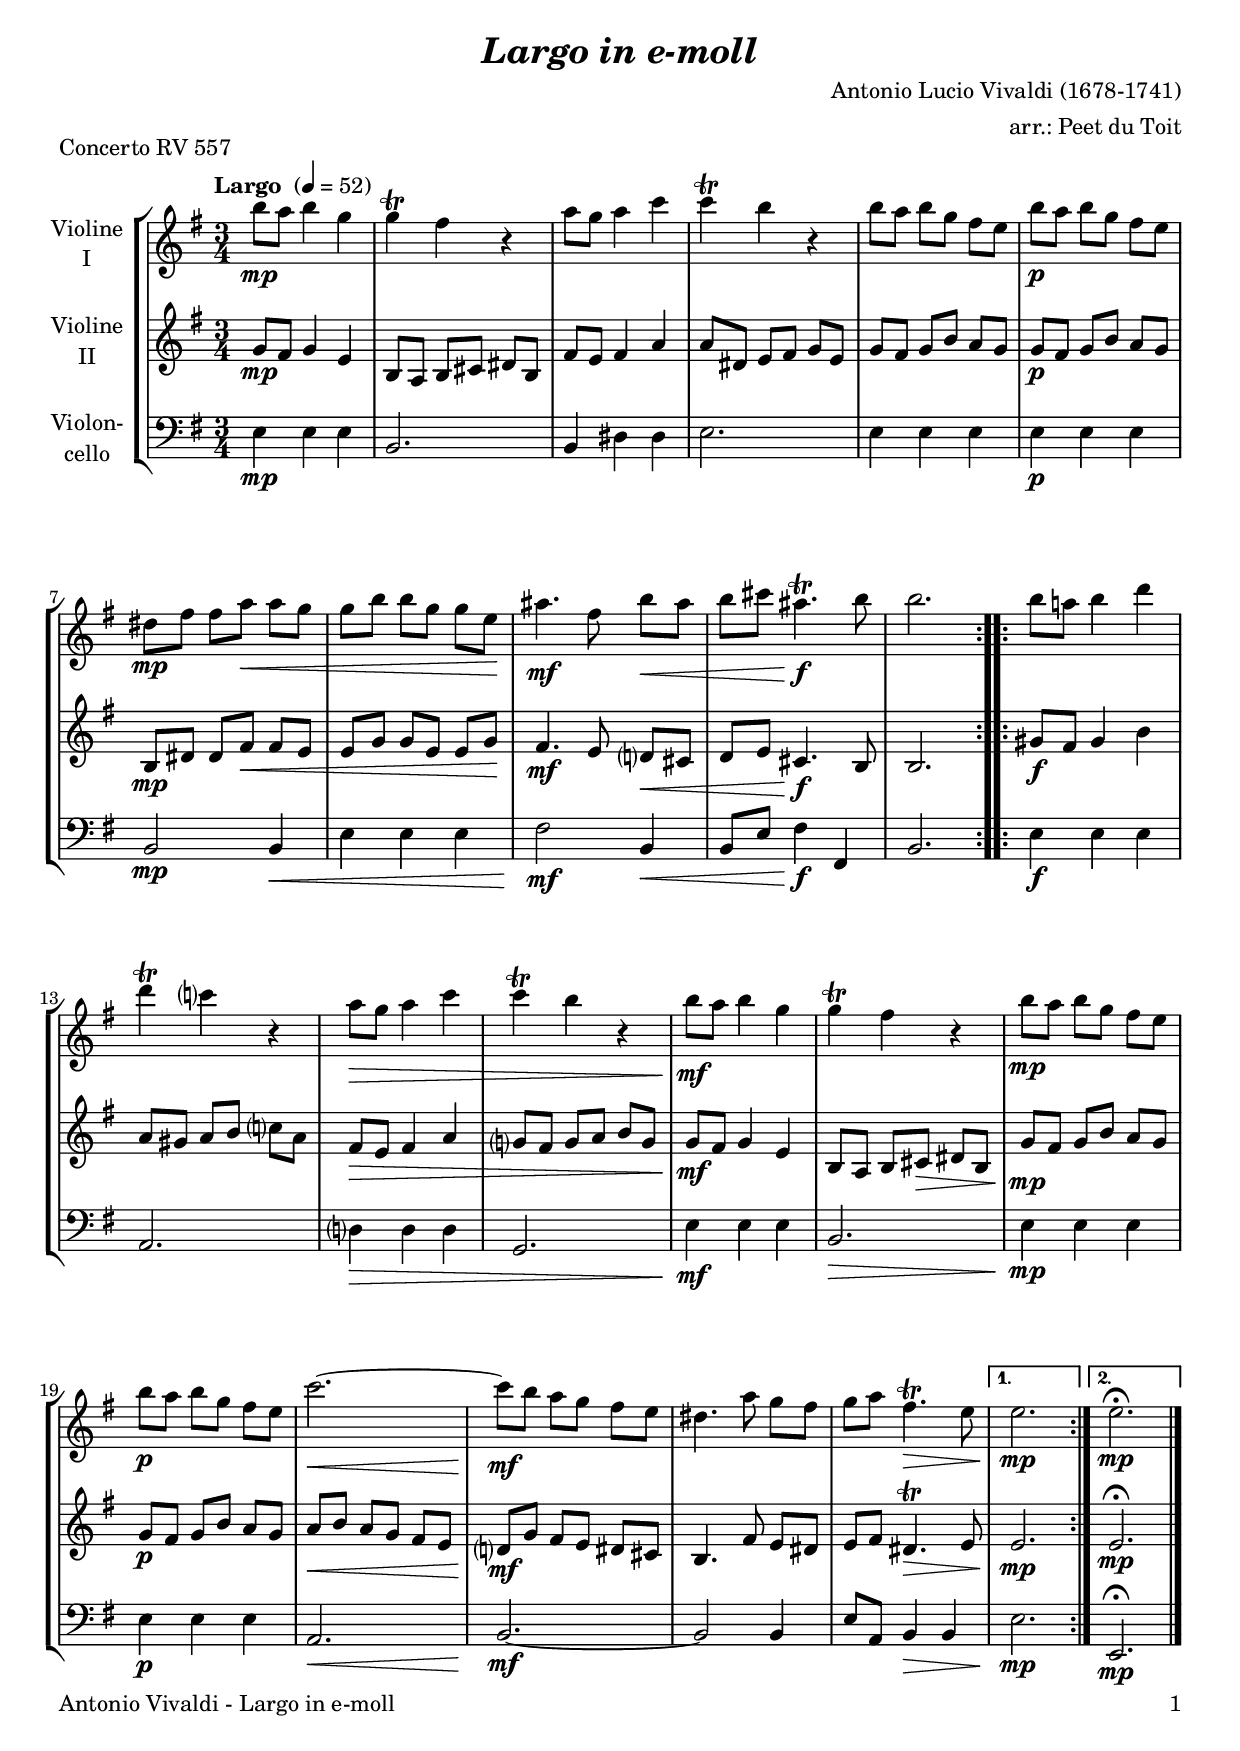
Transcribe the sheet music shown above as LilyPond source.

\version "2.20.2"
\include "deutsch.ly"

#(set-global-staff-size 19.5)

\header {
  title     = \markup \bold \italic "Largo in e-moll"
  composer  = "Antonio Lucio Vivaldi (1678-1741)"
  arranger  = "arr.: Peet du Toit"
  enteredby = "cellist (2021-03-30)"
  piece     = "Concerto RV 557"
}

voiceconsts = {
  \key e \minor
  \time 3/4
  \clef "treble"
%  \numericTimeSignature
%  \compressEmptyMeasures
  % Set default beaming for all staves
  \set Timing.beamExceptions = #'()
  \set Timing.baseMoment     = #(ly:make-moment 1 4)
  \set Timing.beatStructure  = #'(1 1 1)
  \tempo "Largo " 4=52
}

micl = "clarinet"
mifl = "flute"
miob = "oboe"
mifh = "french horn"
misx = "tenor sax"
mist = "string ensemble 1"
mivl = "violin"
miba = "cello"

boxa = { \bar "||" \mark \markup \box \italic "A" \key c \major }
boxb = { \bar "||" \mark \markup \box \italic "B" \key f \major }

dcaf = \mark \markup \box \italic "D.C. al Fine"
fine = \mark \markup \box \italic "Fine"

va = \relative c''' {
  \voiceconsts

  \repeat volta 2 {
    h8\mp a h4 g
    g\trill fis r
    a8 g a4 c
    c\trill h r
    h8 a h g fis e

    h'\p a h g fis e
    dis\mp fis fis a\< a g
    g h h g g e\!
    ais4.\mf fis8 h\< ais
    h cis ais4.\trill\!\f h8

    h2.
  }

  \repeat volta 2 {
    h8 a! h4 d
    d\trill c? r
    a8\> g a4 c
    c\trill h r
    h8\!\mf a h4 g

    g\trill fis r
    h8\mp a h g fis e
    h'\p a h g fis e
    c'2.~\<
    c8\!\mf h a g fis e

    dis4. a'8 g fis
    g a fis4.\trill\> e8
  }
  \alternative {
    { e2.\!\mp }
    { e\fermata\mp }
  } \bar "|."
}

vb = \relative c'' {
  \voiceconsts

  \repeat volta 2 {
    g8\mp fis g4 e
    h8 a h cis dis h
    fis' e fis4 a
    a8 dis, e fis g e
    g fis g h a g

    g\p fis g h a g
    h,\mp dis dis fis\< fis e
    e g g e e g\!
    fis4.\mf e8 d?\< cis
    d e cis4.\!\f h8

    h2.
  }

  \repeat volta 2 {
    gis'8\f fis gis4 h
    a8 gis a h c? a
    fis\> e fis4 a
    g?8 fis g a h g
    g\!\mf fis g4 e

    h8 a h cis\> dis h
    g'\!\mp fis g h a g
    g\p fis g h a g
    a\< h a g fis e
    d?\!\mf g fis e dis cis

    h4. fis'8 e dis
    e fis dis4.\trill\> e8
  }
  \alternative {
    { e2.\!\mp }
    { e\fermata\mp }
  } \bar "|."
}

vc = \relative c {
  \voiceconsts
  \clef "bass"
  
  \repeat volta 2 {
    e4\mp e e
    h2.
    h4 dis dis
    e2.
    e4 e e

    e\p e e
    h2\mp h4\<
    e e e
    fis2\!\mf h,4\<
    h8 e fis4\!\f fis,

    h2.
  }

  \repeat volta 2 {
    e4\f e e
    a,2.
    d?4\> d d
    g,2.
    e'4\!\mf e e

    h2.\>
    e4\!\mp e e
    e\p e e
    a,2.\<
    h~\!\mf
    
    h2 h4
    e8 a, h4\> h
  }
  \alternative {
    { e2.\!\mp }
    { e,\fermata\mp }
  } \bar "|."
}


music = \new StaffGroup <<
      \new Staff {
	\set Staff.midiInstrument = \mivl
	\set Staff.instrumentName = \markup \center-column { "Violine" "I" }
	\transpose e e { \va }
      }

      \new Staff {
	\set Staff.midiInstrument = \mivl
	\set Staff.instrumentName = \markup \center-column { "Violine" "II" }
	\transpose e e { \vb }
      }

      \new Staff {
	\set Staff.midiInstrument = \miba
	\set Staff.instrumentName = \markup \center-column { "Violon-" "cello" }
	\transpose e e { \vc }
      }
>>

\book {
   \paper {
    print-page-number = ##t
    print-first-page-number = ##t
    ragged-last-bottom = ##f
    oddHeaderMarkup = \markup \null
    evenHeaderMarkup = \markup \null
    oddFooterMarkup = \markup {
      \fill-line {
        \on-the-fly #print-page-number-check-first
        "Antonio Vivaldi - Largo in e-moll" \fromproperty #'page:page-number-string
      }
    }
    evenFooterMarkup = \oddFooterMarkup
  } \score {
    \music
    \layout {}
  }

  \score {
    \unfoldRepeats \music

    \midi {
      \context {
        \Score
      }
    }
  }
}